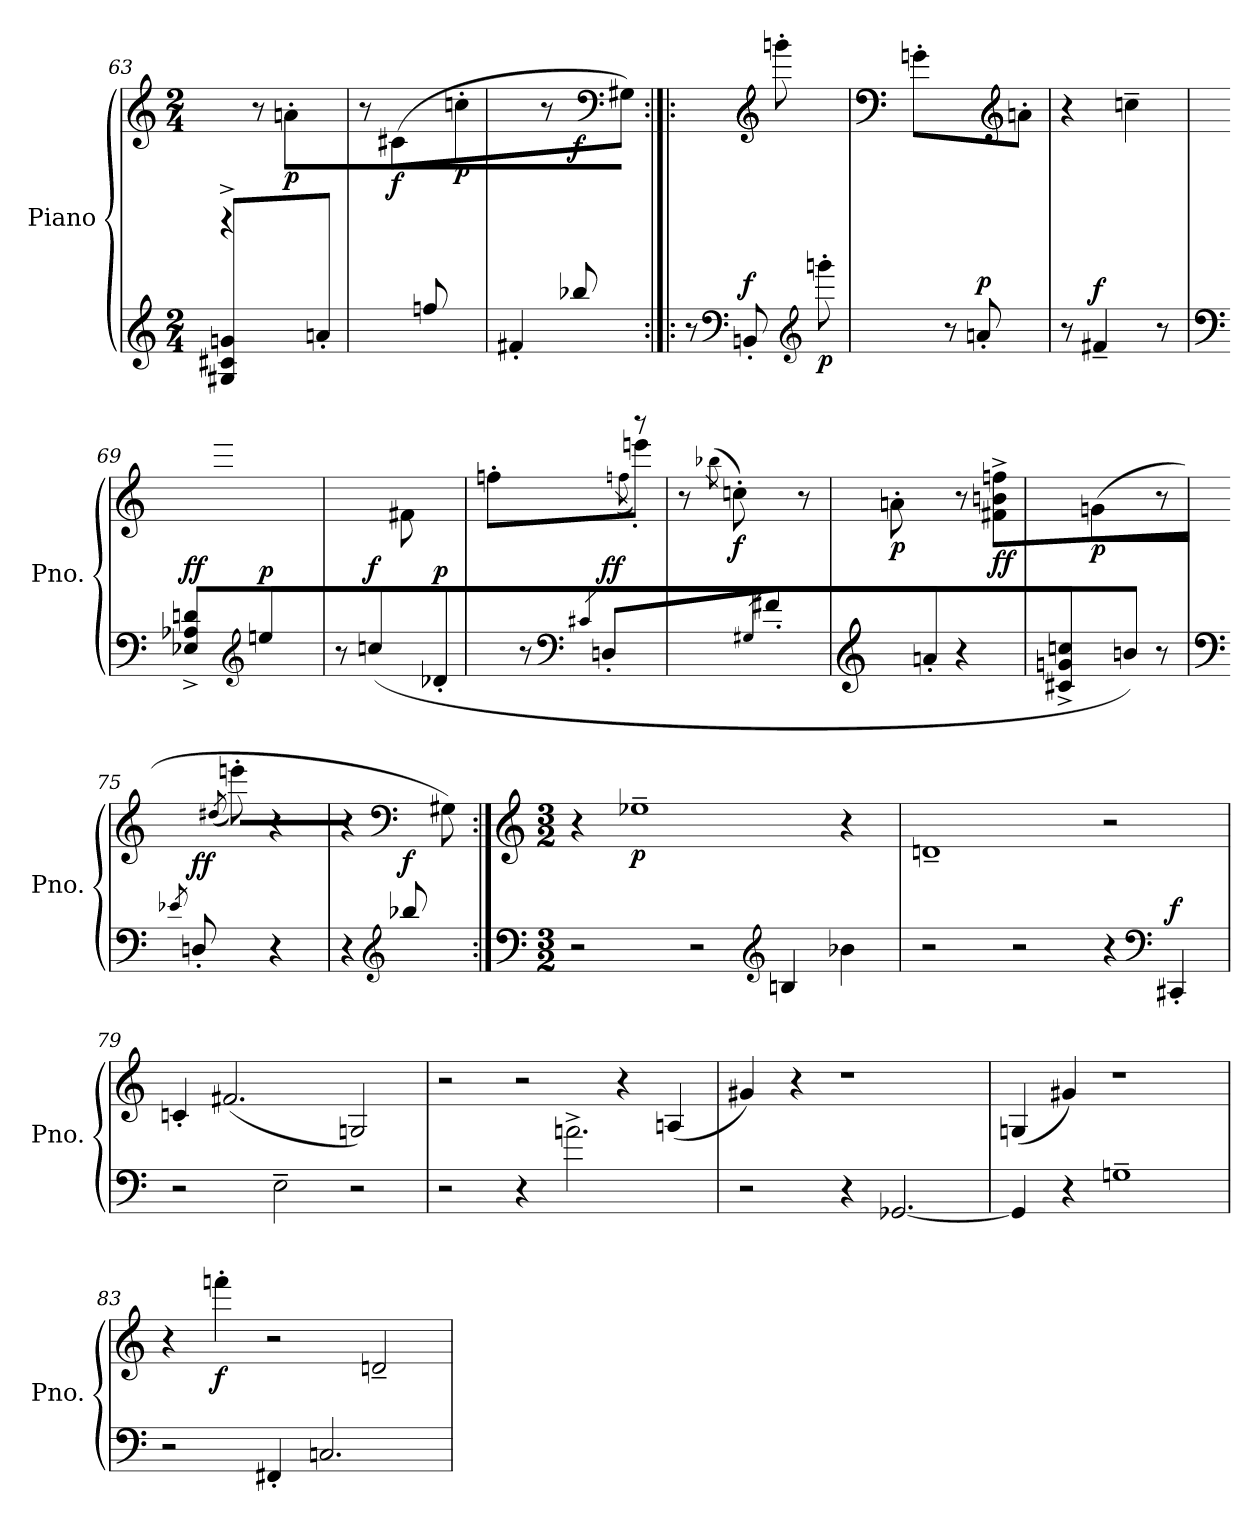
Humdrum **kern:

**kern	**kern	**dynam
*part1	*part1	*part1
*staff2	*staff1	*staff1/2
*I"Piano	*	*
*I'Pno.	*	*
*clefG2	*clefG2	*
*k[]	*k[]	*
*M2/4	*M2/4	*
=63	=63	=63
*^	*	*
8G#X/^ 8c#X/^ 8gn/^J	4raaaa	8ryy	.
4ryy	.	8r	.
!	!	!	!LO:DY:b
.	4ryy	8an'\L	p
8an'/J	.	8ryy	.
!!LO:LB:g=z
=64	=64	=64	=64
4ryy	2ryy	8r	.
!	!	!	!LO:DY:b
.	.	(8c#X\L	f
8ffn/)	.	8ryy	.
!	!	!	!LO:DY:b
8ryy	.	8ccn'\	p
=65	=65	=65	=65
8f#X'/J	4ryy	8ryy	.
8ryy	.	8r	.
!	!	!	!LO:DY:b
(8bb-X/L	4ryy	8ryy	f
*	*	*clefF4	*
8ryy	.	8G#X\J)	.
*v	*v	*	*
=66:|!|:	=66:|!|:	=66:|!|:
*	*^	*
8r	4ryy	4ryy	.
*clefF4	*	*	*
!	!	!	!LO:DY:a=2
8BBn'/L	.	.	f
*	*clefG2	*	*
8ryy	8ryy	8gggn'\J	.
*clefG2	*	*	*
!	!	!	!LO:DY:b=2
8gggn'\L	8ryy	8ryy	p
=67	=67	=67	=67
*	*clefF4	*	*
8ryy	4rCCCCyy	8gn'\J	.
8r	.	4ryy	.
!	!	!	!LO:DY:a=2
8an'/L	8rcyy	.	p
*	*clefG2	*	*
8ryy	8raayy	8an'\J	.
*	*v	*v	*
=68	=68	=68
8r	4r	.
!	!	!LO:DY:a=2
4f#X~/	.	f
.	4ccn~\	.
8r	.	.
!!LO:LB:g=z
=69	=69	=69
*clefF4	*	*
*	*^	*
!	!	!	!LO:DY:a=2
8E-X/^ 8A-X/^ 8dn/^L	8ryy	8ryy	ff
8ryy	8ryy	8een\^ 8bb-X\^ 8eee-X\^J	.
*clefG2	*	*	*
!	!	!	!LO:DY:a=2
(8een/L	8ryy	8ryy	p
8ryy	8ryy	8dn\J)	.
=70	=70	=70	=70
8r	2ryy	4ryy	.
!	!	!	!LO:DY:a=2
(8ccn/L	.	.	f
8ryy	.	8f#X\)	.
!	!	!	!LO:DY:a=2
8d-X'/	.	8ryy	p
=71	=71	=71	=71
8ryy	4ryy	8ffn'\J	.
8r	.	4ryy	.
*clefF4	*	*	*
8qc#X\	.	.	.
!	!	!	!LO:DY:a=2
8Dn'/L	8ryy	.	ff
.	.	(8qffn\	.
8ryy	8r	8eeen'\J)	.
*	*v	*v	*
=72	=72	=72
*^	*	*
4ryy	2rCCyy	8r	.
.	.	(>8qbb-X\	.
!	!	!	!LO:DY:b
.	.	8ccn'\L)	f
8qG#X\	.	.	.
8f#X'/J	.	8ryy	.
8ryy	.	8r	.
!!LO:LB:g=z
=73	=73	=73	=73
*clefG2	*	*	*
!	!	!	!LO:DY:b
8ryy	8ryy	8an'\L	p
8an'/J	8ryy	8ryy	.
4ryy	4r	8r	.
!	!	!	!LO:DY:b
.	.	8f#X\^ 8bn\^ 8ffn\^L	ff
=74	=74	=74	=74
8c#X/^ 8gn/^ 8ccn/^J	8ryy	8ryy	.
!	!	!	!LO:DY:b
8ryy	8ryy	(8gn\L	p
8bn/J)	8ryy	8ryy	.
8ryy	8r	8r	.
*v	*v	*	*
=75	=75	=75
*clefF4	*	*
8qe-X/	.	.
*	*^	*
!	!	!	!LO:DY:a=2
8Dn'/L	4ryy	8ryy	ff
.	.	(>8qdd#X/	.
8ryy	.	8eeen'\J)	.
4r	4r	4ryy	.
=76	=76	=76	=76
4r	4r	4.ryy	.
*clefG2	*clefF4	*	*
!	!	!	!LO:DY:a=2
(8bb-X/L	4ryy	.	f
8ryy	.	8G#X\J)	.
*	*v	*v	*
!!LO:PB:g=z
=77:|!	=77:|!	=77:|!
*clefF4	*clefG2	*
*M3/2	*M3/2	*
*	*MM160	*
*	*^	*
!	!LO:TX:a:t=Ruhig fließend	!	!
!	!LO:TX:a:B:t=ca 80	!	!
*	*v	*v	*
2r	4r	.
!	!	!LO:DY:b
.	1ee-X~	p
2r	.	.
*clefG2	*	*
4Bn/	.	.
4b-X\	4r	.
=78	=78	=78
2r	1dn~	.
2r	.	.
4r	2r	.
*clefF4	*	*
!	!	!LO:DY:a=2
4CC#X'/	.	f
=79	=79	=79
2r	4cn'/	.
.	(2.f#X/	.
2E~\	.	.
2r	2Gn/)	.
!!LO:LB:g=z
=80	=80	=80
2r	2r	.
4r	2r	.
2.an^\	.	.
.	4r	.
.	(4An/	.
=81	=81	=81
2r	4g#X/)	.
.	4r	.
4r	1r	.
[2.GG-X/	.	.
=82	=82	=82
4GG-/]	(4Gn/	.
4r	4g#X/)	.
1Gn~	1r	.
!!LO:LB:g=z
=83	=83	=83
2r	4r	.
!	!	!LO:DY:b
.	4fffn'\	f
4FF#X'/	2r	.
2.Cn/	.	.
.	2dn~/	.
=	=	=
*-	*-	*-
